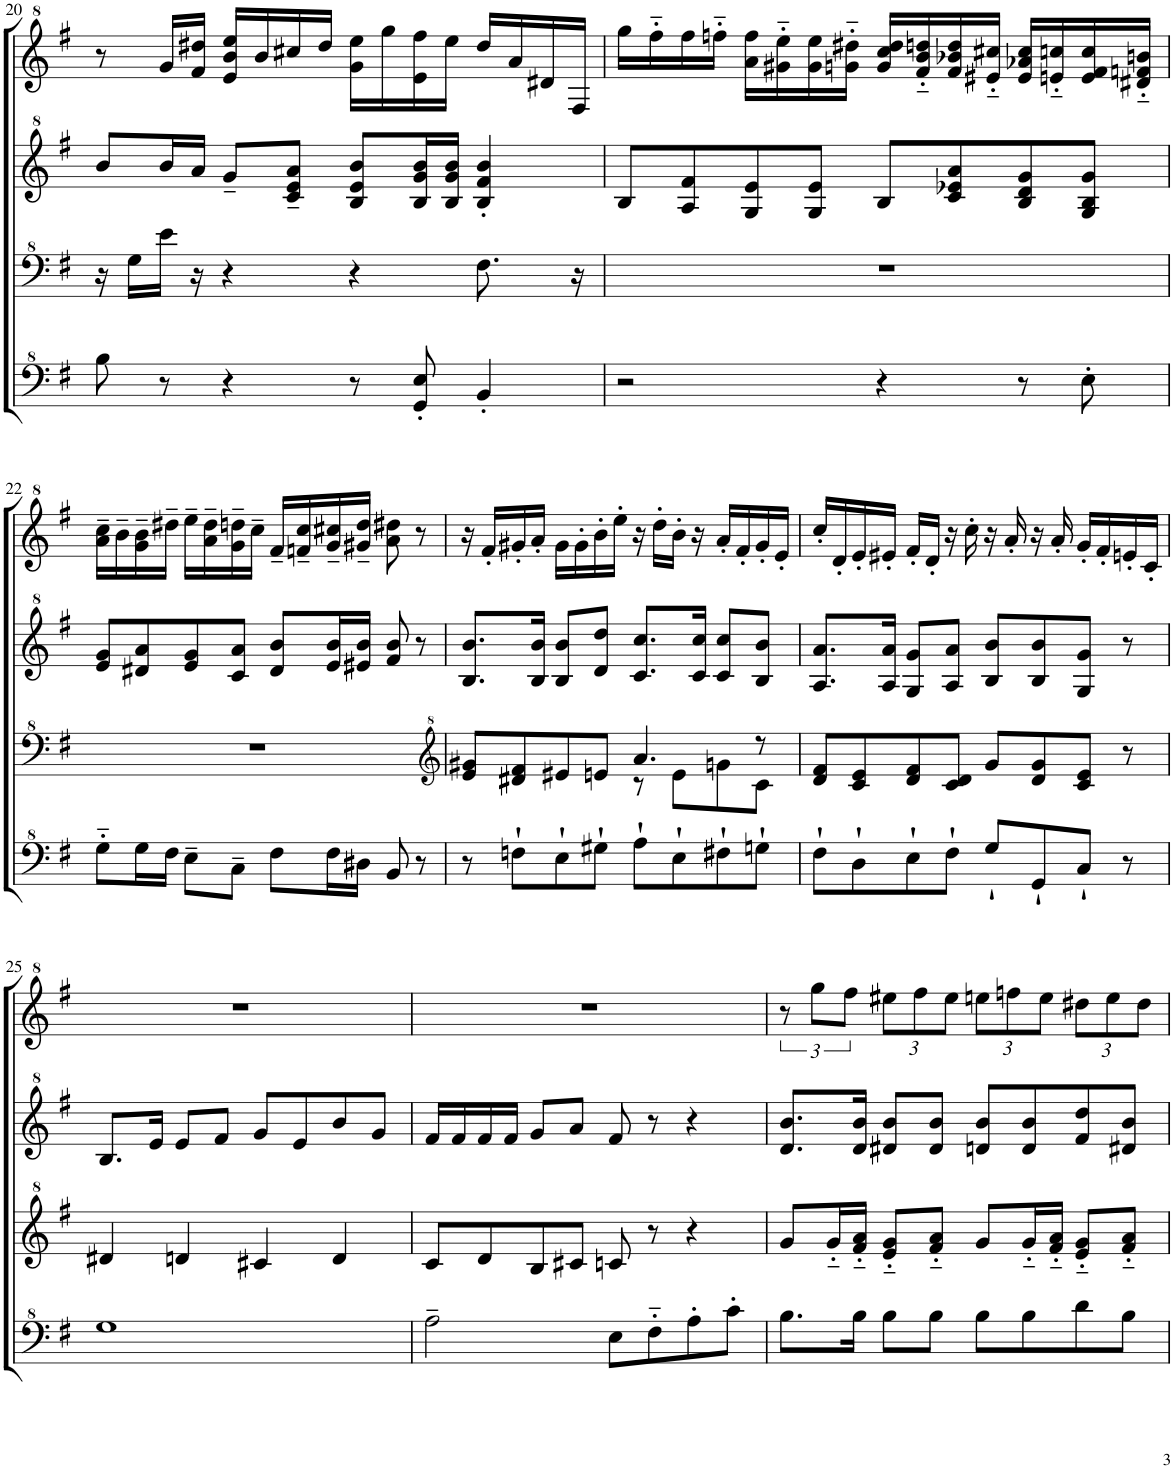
**kern	**kern	**kern	**kern
*part1	*part1	*part1	*part1
*staff4	*staff3	*staff2	*staff1
*I"Model III	*	*	*
!!LO:PB:g=z
*clefF^4	*clefF^4	*clefG^2	*clefG^2
*k[f#]	*k[f#]	*k[f#]	*k[f#]
*M4/4	*M4/4	*M4/4	*M4/4
=20	=20	=20	=20
8b\	16r	8bb/L	8r
.	16g\LL	.	.
8r	16ee\JJ	16bb/L	16gg/LL
.	16r	16aa/JJ	16ff#/ 16ddd#X/JJ
4r	4r	8gg~/L	16ee/ 16bb/ 16eee/LL
.	.	.	16bb/
.	.	8cc/~ 8ee/~ 8aa/~J	16ccc#X/
.	.	.	16ddd#/JJ
8r	4r	8b/ 8ee/ 8bb/L	16gg\ 16eee\LL
.	.	.	16ggg\
8G/' 8e/'	.	16b/ 16gg/ 16bb/L	16ee\ 16fff#\
.	.	16b/ 16gg/ 16bb/JJ	16eee\JJ
4B'/	8.f#\	4b/' 4ff#/' 4bb/'	16ddd#/LL
.	.	.	16aa/
.	.	.	16dd#X/
.	16r	.	16f#/JJ
=21	=21	=21	=21
2r	1r	8b/L	16ggg\LL
.	.	.	16fff#'~\
.	.	8a/ 8ff#/	16fff#\
.	.	.	16fffn'~\JJ
.	.	8g/ 8ee/	16aa\ 16fff\LL
.	.	.	16gg#X\'~ 16eee\'~
.	.	8g/ 8ee/J	16gg#\ 16eee\
.	.	.	16ggn\'~ 16ddd#X\'~JJ
4r	.	8b/L	16gg/ 16ccc/ 16ddd#/LL
.	.	.	16ff#/'~ 16bb/'~ 16dddn/'~
.	.	8cc/ 8ee-X/ 8aa/	16ff#/ 16bb-X/ 16ddd/
.	.	.	16ee#X/'~ 16ccc#X/'~JJ
8r	.	8b/ 8dd/ 8gg/	16ee#/ 16aa-X/ 16ccc#/LL
.	.	.	16een/'~ 16cccn/'~
8e'\	.	8g/ 8b/ 8gg/J	16ee/ 16ff#/ 16ccc/
.	.	.	16dd#X/'~ 16ffn/'~ 16bbn/'~JJ
!!LO:LB:g=z
=22	=22	=22	=22
8g'~\L	1r	8ee/ 8gg/L	16aa\~ 16ccc\~LL
.	.	.	16bb~\
16g\L	.	8dd#X/ 8aa/	16gg\~ 16bb\~
16f#\JJ	.	.	16ddd#X~\JJ
8e~\L	.	8ee/ 8gg/	16eee~\LL
.	.	.	16aa\~ 16ddd#\~
8c~\J	.	8cc/ 8aa/J	16gg\~ 16dddn\~
.	.	.	16ccc~\JJ
8f#\L	.	8dd#/ 8bb/L	16ff#~/LL
.	.	.	16ffn/~ 16ccc/~
16f#\L	.	16ee/ 16bb/L	16gg/~ 16ccc#X/~
16d#X\JJ	.	16ee#X/ 16bb/JJ	16gg#X/~ 16ddd/~JJ
8B/	.	8ff#/ 8bb/	8aa\ 8ddd#X\
8r	.	8r	8r
=23	=23	=23	=23
*	*clefG^2	*	*
*	*^	*	*
8r	2ryy	8ee/ 8gg#X/L	8.b/ 8.bb/L	16r
.	.	.	.	16ff#'/LL
8fn`\L	.	8dd#X/ 8ff#/	.	16gg#X'/
.	.	.	16b/ 16bb/Jk	16aa'/JJ
8e`\	.	8ee#X/	8b/ 8bb/L	16gg#\LL
.	.	.	.	16gg#'\
8g#X`\J	.	8een/J	8dd/ 8ddd/J	16bb'\
.	.	.	.	16eee'\JJ
8a`\L	8r	4.aa/	8.cc/ 8.ccc/L	16r
.	.	.	.	16ddd'\LL
8e`\	8ee\L	.	.	16bb'\JJ
.	.	.	16cc/ 16ccc/Jk	16r
8f#X`\	8ggn\	.	8cc/ 8ccc/L	16aa'/LL
.	.	.	.	16ff#'/
8gn`\J	8cc\J	8r	8b/ 8bb/J	16gg#'/
.	.	.	.	16ee'/JJ
*	*v	*v	*	*
=24	=24	=24	=24
8f#`\L	8dd/ 8ff#/L	8.a/ 8.aa/L	16ccc'/LL
.	.	.	16dd'/
8d`\	8cc/ 8ee/	.	16ee'/
.	.	16a/ 16aa/Jk	16ee#X'/JJ
8e`\	8dd/ 8ff#/	8g/ 8gg/L	16ff#'/LL
.	.	.	16dd'/JJ
8f#`\J	8cc/ 8dd/J	8a/ 8aa/J	16r
.	.	.	16ccc'\
8g`/L	8gg/L	8b/ 8bb/L	16r
.	.	.	16aa'/
8G`/	8dd/ 8gg/	8b/ 8bb/	16r
.	.	.	16aa'/
8c`/J	8cc/ 8ee/J	8g/ 8gg/J	16gg'/LL
.	.	.	16ff#'/
8r	8r	8r	16een'/
.	.	.	16cc'/JJ
!!LO:LB:g=z
=25	=25	=25	=25
1g	4dd#X/	8.b/L	1r
.	.	16ee/Jk	.
.	4ddn/	8ee/L	.
.	.	8ff#/J	.
.	4cc#X/	8gg/L	.
.	.	8ee/	.
.	4dd/	8bb/	.
.	.	8gg/J	.
=26	=26	=26	=26
2a~\	8cc/L	16ff#/LL	1r
.	.	16ff#/	.
.	8dd/	16ff#/	.
.	.	16ff#/JJ	.
.	8b/	8gg/L	.
.	8cc#X/J	8aa/J	.
8e\L	8ccn/	8ff#/	.
8f#'~\	8r	8r	.
8a'\	4r	4r	.
8cc'\J	.	.	.
=27	=27	=27	=27
8.b\L	8gg/L	8.dd/ 8.bb/L	12r
.	.	.	12ggg\L
.	16gg'~/L	.	.
.	.	.	12fff#\J
16b\Jk	16ff#/'~ 16aa/'~JJ	16dd/ 16bb/Jk	.
*	*	*	*Xbrackettup
8b\L	8ee/'~ 8gg/'~L	8dd#X/ 8bb/L	12eee#X\L
.	.	.	12fff#\
8b\J	8ff#/'~ 8aa/'~J	8dd#/ 8bb/J	.
.	.	.	12eee#\J
8b\L	8gg/L	8ddn/ 8bb/L	12eeen\L
.	.	.	12fffn\
8b\	16gg'~/L	8dd/ 8bb/	.
.	.	.	12eee\J
.	16ff#/'~ 16aa/'~JJ	.	.
8dd\	8ee/'~ 8gg/'~L	8ff#/ 8ddd/	12ddd#X\L
.	.	.	12eee\
8b\J	8ff#/'~ 8aa/'~J	8dd#X/ 8bb/J	.
.	.	.	12ddd#\J
=	=	=	=
*-	*-	*-	*-
